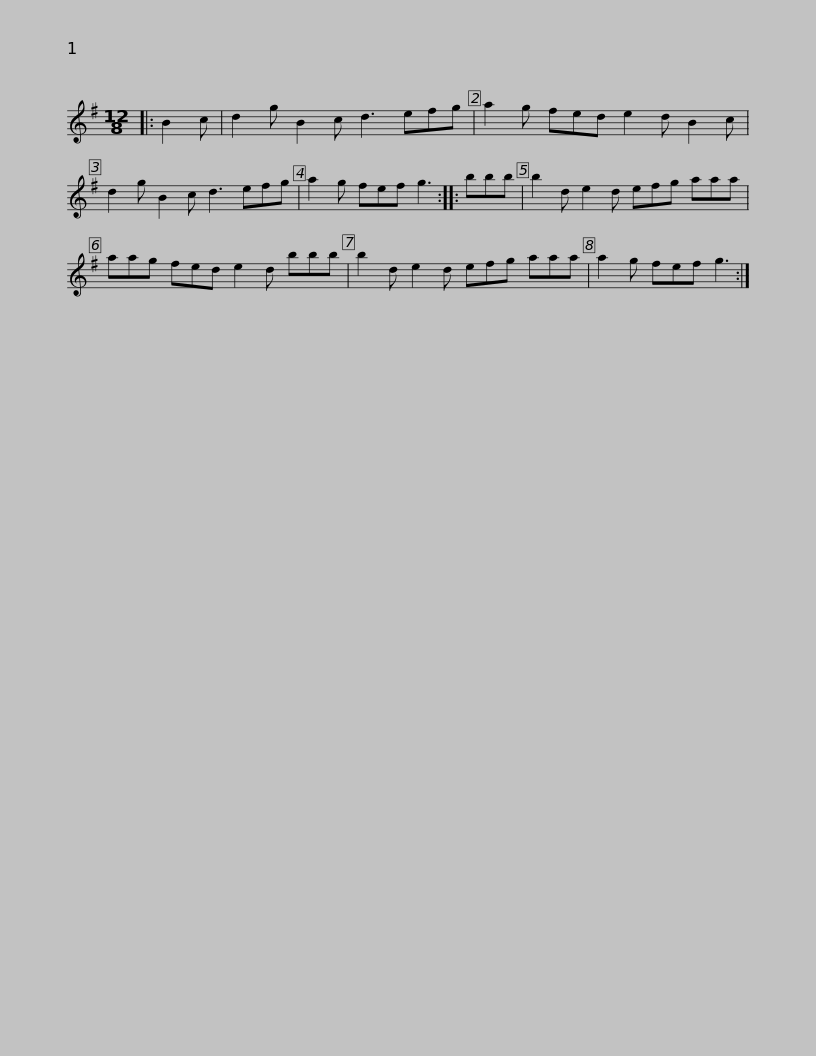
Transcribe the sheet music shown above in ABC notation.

X:1
L:1/8
M:12/8
I:linebreak $
K:G
V:1 treble
V:1
|: B2 c | d2 g B2 c d3 efg | a2 g fed e2 d B2 c | d2 g B2 c d3 efg | a2 g fef g3 :: %5
 bbb |$ b2 d e2 d efg aaa | aag fed e2 d bbb | b2 d e2 d efg aaa | a2 g fef g3 :| %10
